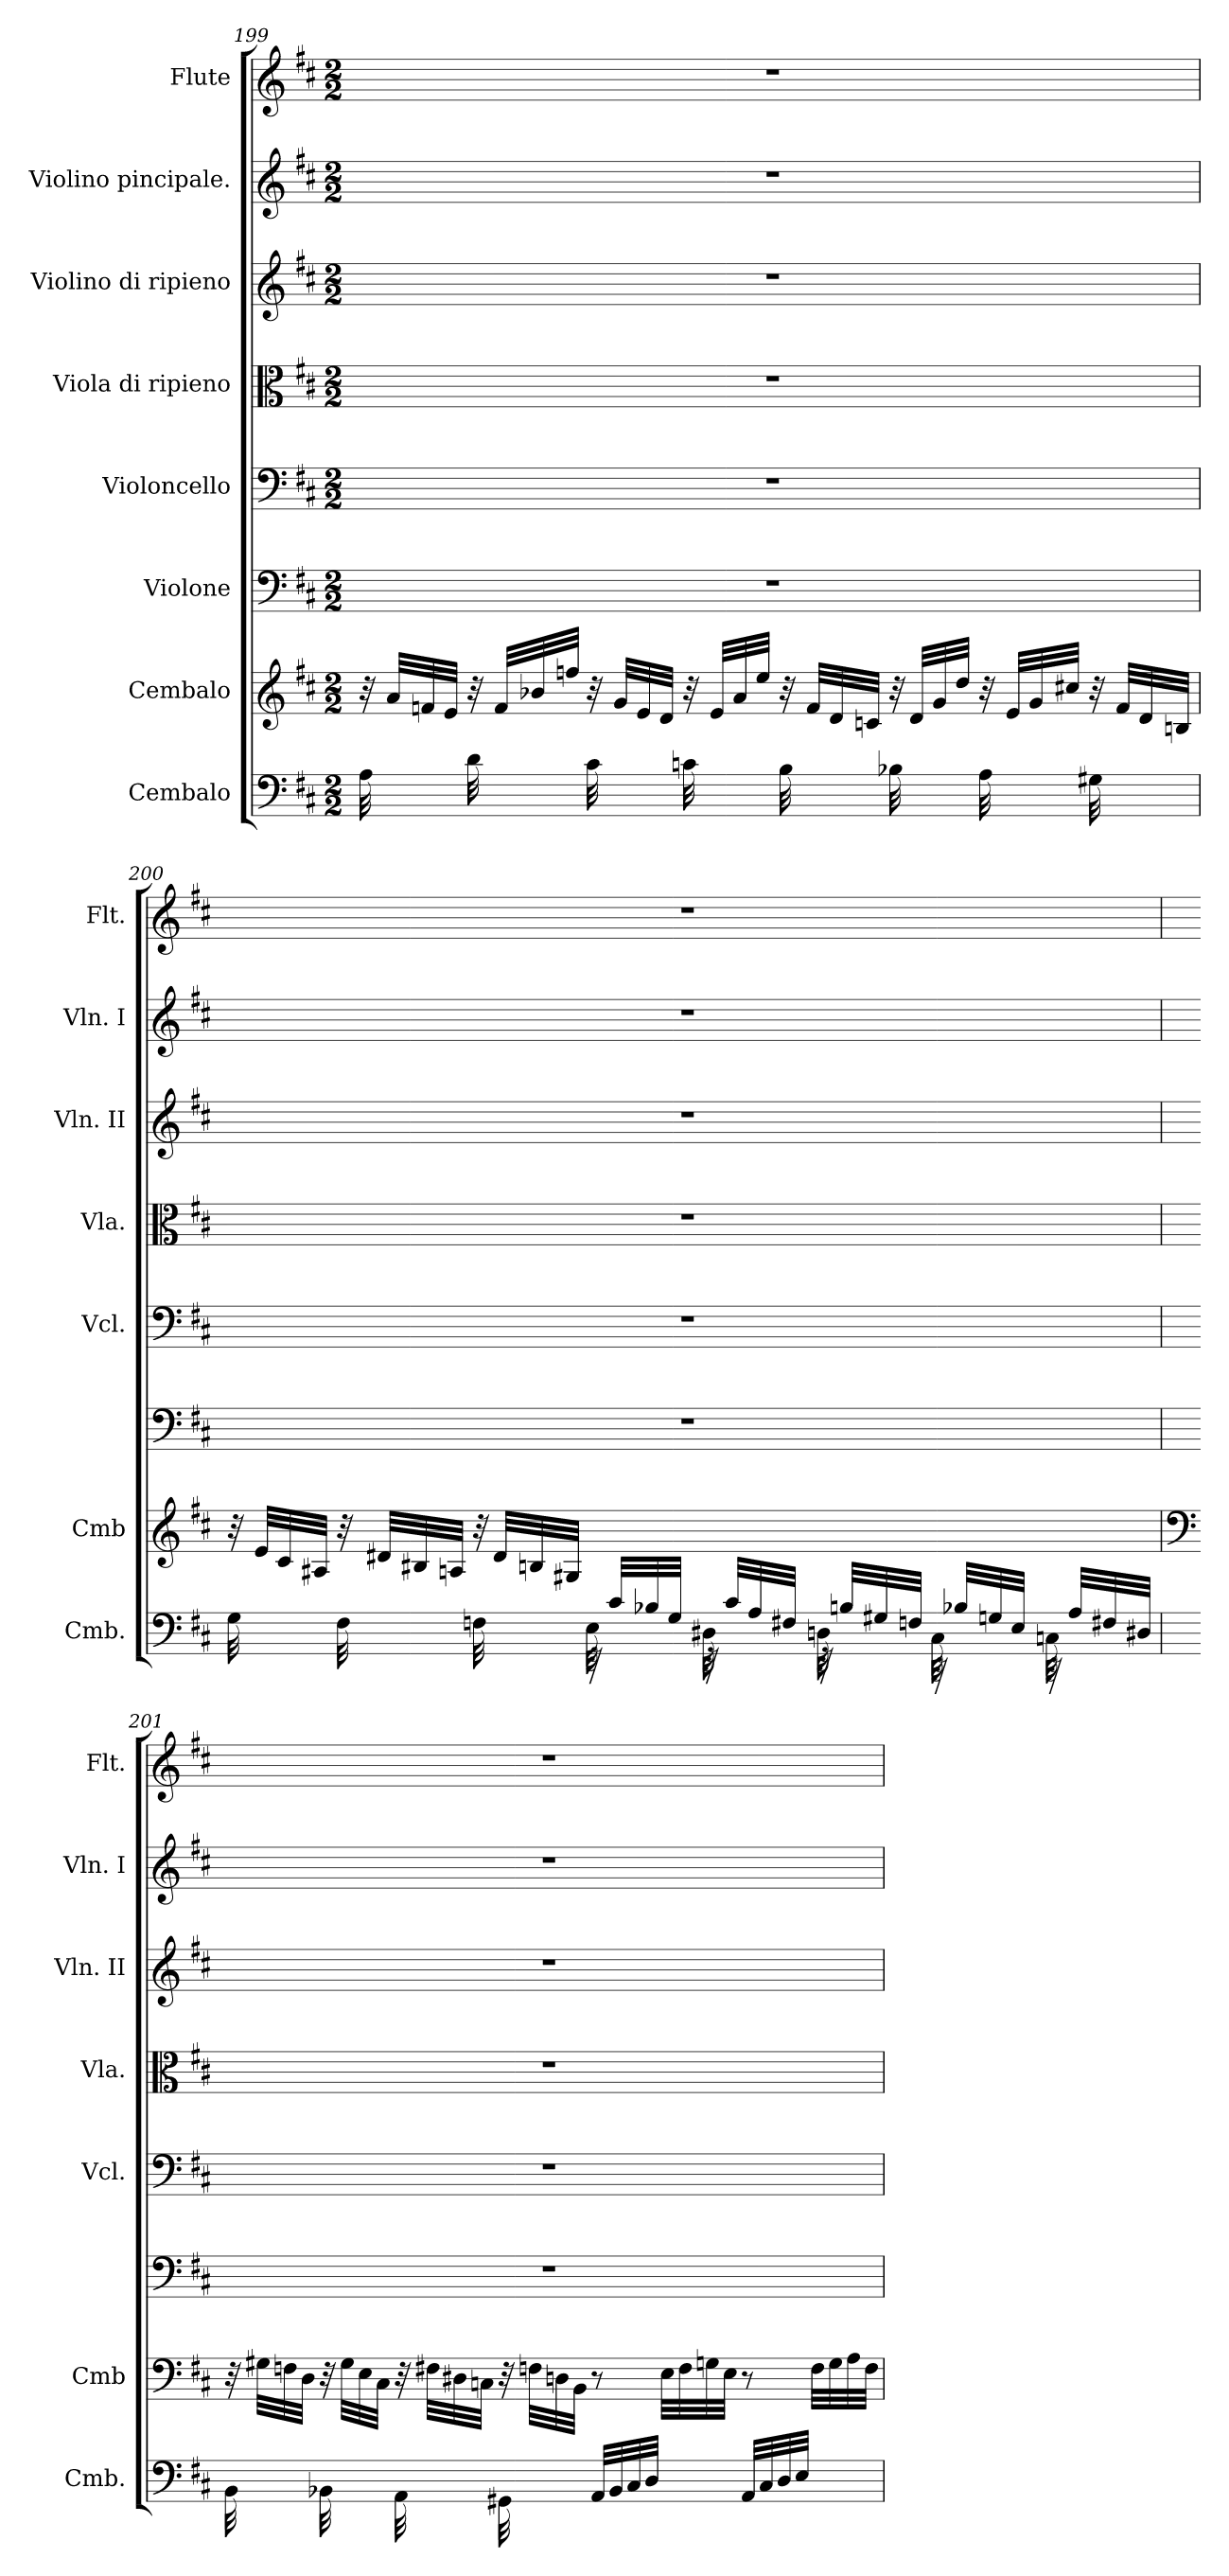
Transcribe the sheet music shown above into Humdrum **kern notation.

**kern	**kern	**kern	**kern	**kern	**kern	**kern	**kern
*part8	*part7	*part6	*part5	*part4	*part3	*part2	*part1
*staff8	*staff7	*staff6	*staff5	*staff4	*staff3	*staff2	*staff1
*I"Cembalo	*I"Cembalo	*I"Violone	*I"Violoncello	*I"Viola di ripieno	*I"Violino di ripieno	*I"Violino pincipale.	*I"Flute
*I'Cmb.	*I'Cmb	*	*I'Vcl.	*I'Vla.	*I'Vln. II	*I'Vln. I	*I'Flt.
*clefF4	*clefG2	*clefF4	*clefF4	*clefC3	*clefG2	*clefG2	*clefG2
*	*	*ITrd7c12	*	*	*	*	*
*k[f#c#]	*k[f#c#]	*k[f#c#]	*k[f#c#]	*k[f#c#]	*k[f#c#]	*k[f#c#]	*k[f#c#]
*D:	*D:	*D:	*D:	*D:	*D:	*D:	*D:
*M2/2	*M2/2	*M2/2	*M2/2	*M2/2	*M2/2	*M2/2	*M2/2
=199	=199	=199	=199	=199	=199	=199	=199
32A\	32r	1r	1r	1r	1r	1r	1r
16.ryy	32a/LLL	.	.	.	.	.	.
.	32fn/	.	.	.	.	.	.
.	32e/JJJ	.	.	.	.	.	.
32d\	32r	.	.	.	.	.	.
16.ryy	32f/LLL	.	.	.	.	.	.
.	32b-X/	.	.	.	.	.	.
.	32ffn/JJJ	.	.	.	.	.	.
32c#\	32r	.	.	.	.	.	.
16.ryy	32g/LLL	.	.	.	.	.	.
.	32e/	.	.	.	.	.	.
.	32d/JJJ	.	.	.	.	.	.
32cn\	32r	.	.	.	.	.	.
16.ryy	32e/LLL	.	.	.	.	.	.
.	32a/	.	.	.	.	.	.
.	32ee/JJJ	.	.	.	.	.	.
32B\	32r	.	.	.	.	.	.
16.ryy	32f/LLL	.	.	.	.	.	.
.	32d/	.	.	.	.	.	.
.	32cn/JJJ	.	.	.	.	.	.
32B-X\	32r	.	.	.	.	.	.
16.ryy	32d/LLL	.	.	.	.	.	.
.	32g/	.	.	.	.	.	.
.	32dd/JJJ	.	.	.	.	.	.
32A\	32r	.	.	.	.	.	.
16.ryy	32e/LLL	.	.	.	.	.	.
.	32g/	.	.	.	.	.	.
.	32cc#X/JJJ	.	.	.	.	.	.
32G#X\	32r	.	.	.	.	.	.
16.ryy	32f/LLL	.	.	.	.	.	.
.	32d/	.	.	.	.	.	.
.	32Bn/JJJ	.	.	.	.	.	.
!!LO:LB:g=z
=200	=200	=200	=200	=200	=200	=200	=200
*^	*	*	*	*	*	*	*
32G\	4.ryy	32r	1r	1r	1r	1r	1r	1r
16.ryy	.	32e/LLL	.	.	.	.	.	.
.	.	32c#/	.	.	.	.	.	.
.	.	32A#X/JJJ	.	.	.	.	.	.
32F#\	.	32r	.	.	.	.	.	.
16.ryy	.	32d#X/LLL	.	.	.	.	.	.
.	.	32B#X/	.	.	.	.	.	.
.	.	32An/JJJ	.	.	.	.	.	.
32Fn\	.	32r	.	.	.	.	.	.
16.ryy	.	32d#/LLL	.	.	.	.	.	.
.	.	32Bn/	.	.	.	.	.	.
.	.	32G#X/JJJ	.	.	.	.	.	.
32E\	32r	2ryy	.	.	.	.	.	.
16.ryy	32c#/LLL	.	.	.	.	.	.	.
.	32B-X/	.	.	.	.	.	.	.
.	32G/JJJ	.	.	.	.	.	.	.
32D#X\	32r	.	.	.	.	.	.	.
16.ryy	32c#/LLL	.	.	.	.	.	.	.
.	32A/	.	.	.	.	.	.	.
.	32F#X/JJJ	.	.	.	.	.	.	.
32Dn\	32r	.	.	.	.	.	.	.
16.ryy	32Bn/LLL	.	.	.	.	.	.	.
.	32G#X/	.	.	.	.	.	.	.
.	32Fn/JJJ	.	.	.	.	.	.	.
32C#\	32r	.	.	.	.	.	.	.
16.ryy	32B-X/LLL	.	.	.	.	.	.	.
.	32Gn/	.	.	.	.	.	.	.
.	32E/JJJ	.	.	.	.	.	.	.
32Cn\	32r	8ryy	.	.	.	.	.	.
16.ryy	32A/LLL	.	.	.	.	.	.	.
.	32F#X/	.	.	.	.	.	.	.
.	32D#X/JJJ	.	.	.	.	.	.	.
*v	*v	*	*	*	*	*	*	*
=201	=201	=201	=201	=201	=201	=201	=201
*	*clefF4	*	*	*	*	*	*
32BB\	32r	1r	1r	1r	1r	1r	1r
16.ryy	32G#X\LLL	.	.	.	.	.	.
.	32Fn\	.	.	.	.	.	.
.	32D\JJJ	.	.	.	.	.	.
32BB-X\	32r	.	.	.	.	.	.
16.ryy	32G#\LLL	.	.	.	.	.	.
.	32E\	.	.	.	.	.	.
.	32C#\JJJ	.	.	.	.	.	.
32AA\	32r	.	.	.	.	.	.
16.ryy	32F#X\LLL	.	.	.	.	.	.
.	32D#X\	.	.	.	.	.	.
.	32Cn\JJJ	.	.	.	.	.	.
32GG#X\	32r	.	.	.	.	.	.
16.ryy	32Fn\LLL	.	.	.	.	.	.
.	32Dn\	.	.	.	.	.	.
.	32BB\JJJ	.	.	.	.	.	.
32AA/LLL	8r	.	.	.	.	.	.
32BB-/	.	.	.	.	.	.	.
32C#/	.	.	.	.	.	.	.
32D/JJJ	.	.	.	.	.	.	.
8ryy	32E\LLL	.	.	.	.	.	.
.	32F\	.	.	.	.	.	.
.	32Gn\	.	.	.	.	.	.
.	32E\JJJ	.	.	.	.	.	.
32AA/LLL	8r	.	.	.	.	.	.
32C#/	.	.	.	.	.	.	.
32D/	.	.	.	.	.	.	.
32E/JJJ	.	.	.	.	.	.	.
8ryy	32F\LLL	.	.	.	.	.	.
.	32G\	.	.	.	.	.	.
.	32A\	.	.	.	.	.	.
.	32F\JJJ	.	.	.	.	.	.
=	=	=	=	=	=	=	=
*-	*-	*-	*-	*-	*-	*-	*-
